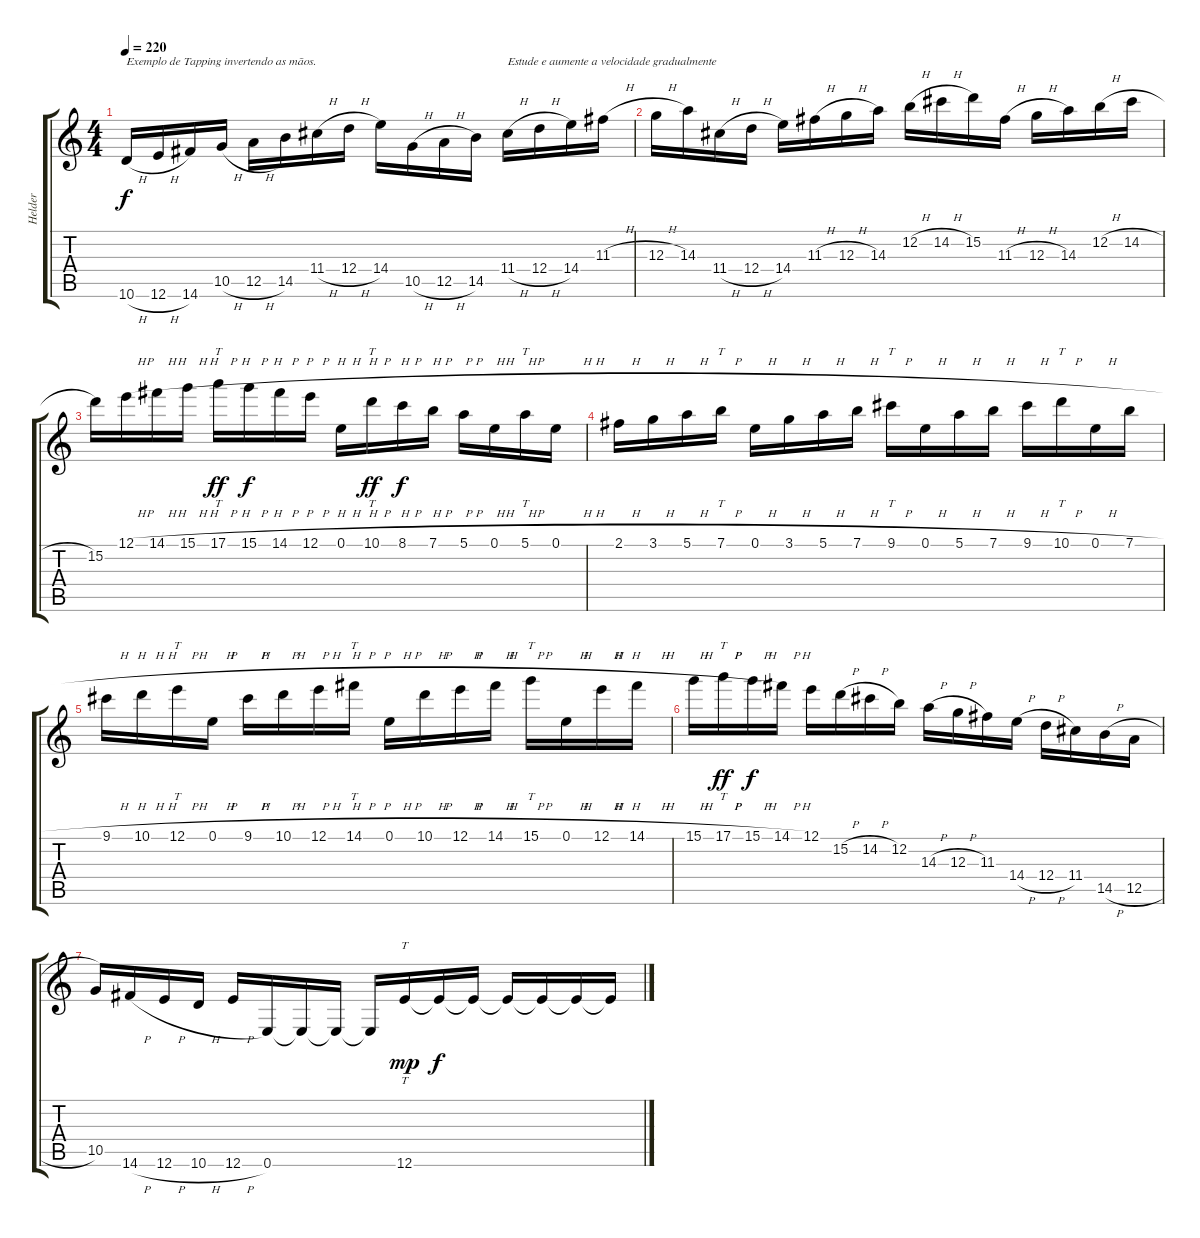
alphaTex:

\track ("Helder" "Helder") {instrument acousticguitarsteel}
\staff {score tabs}
\tuning (E4 B3 G3 D3 A2 E2) {hide}
\ts (4 4)
\tempo 220
\clef g2
\ks c
10.6{h}.16{txt "Exemplo de Tapping invertendo as mãos." dy f instrument acousticguitarsteel} 12.6{h}.16 14.6.16 10.5{h}.16 12.5{h}.16 14.5.16 11.4{h}.16 12.4{h}.16 14.4.16 10.5{h}.16 12.5{h}.16 14.5.16 11.4{h}.16{txt "Estude e aumente a velocidade gradualmente"} 12.4{h}.16 14.4.16 11.3{h}.16 |
12.3{h}.16 14.3.16 11.4{h}.16 12.4{h}.16 14.4.16 11.3{h}.16 12.3{h}.16 14.3.16 12.2{h}.16 14.2{h}.16 15.2.16 11.3{h}.16 12.3{h}.16 14.3.16 12.2{h}.16 14.2{h}.16 |
15.2.16 12.1{h}.16 14.1{h}.16 15.1{h}.16 17.1{h}.16{tt dy ff} 15.1{h}.16{dy f} 14.1{h}.16 12.1{h}.16 0.1{h}.16 10.1{h}.16{tt dy ff} 8.1{h}.16{dy f} 7.1{h}.16 5.1{h}.16 0.1{h}.16 5.1{h}.16{tt} 0.1{h}.16 |
2.1{h}.16 3.1{h}.16 5.1{h}.16 7.1{h}.16{tt} 0.1{h}.16 3.1{h}.16 5.1{h}.16 7.1{h}.16 9.1{h}.16{tt} 0.1{h}.16 5.1{h}.16 7.1{h}.16 9.1{h}.16 10.1{h}.16{tt} 0.1{h}.16 7.1{h}.16 |
9.1{h}.16 10.1{h}.16 12.1{h}.16{tt} 0.1{h}.16 9.1{h}.16 10.1{h}.16 12.1{h}.16 14.1{h}.16{tt} 0.1{h}.16 10.1{h}.16 12.1{h}.16 14.1{h}.16 15.1{h}.16{tt} 0.1{h}.16 12.1{h}.16 14.1{h}.16 |
15.1{h}.16 17.1{h}.16{tt dy ff} 15.1{h}.16{dy f} 14.1{h}.16 12.1.16 15.2{h}.16 14.2{h}.16 12.2.16 14.3{h}.16 12.3{h}.16 11.3.16 14.4{h}.16 12.4{h}.16 11.4.16 14.5{h}.16 12.5{h}.16 |
10.5.16 14.6{h}.16 12.6{h}.16 10.6{h}.16 12.6{h}.16 0.6.16 0.6{t}.16 0.6{t}.16 0.6{t}.16 12.6.16{tt dy mp} 12.6{t}.16{dy f} 12.6{t}.16 12.6{t}.16 12.6{t}.16 12.6{t}.16 12.6{t}.16
